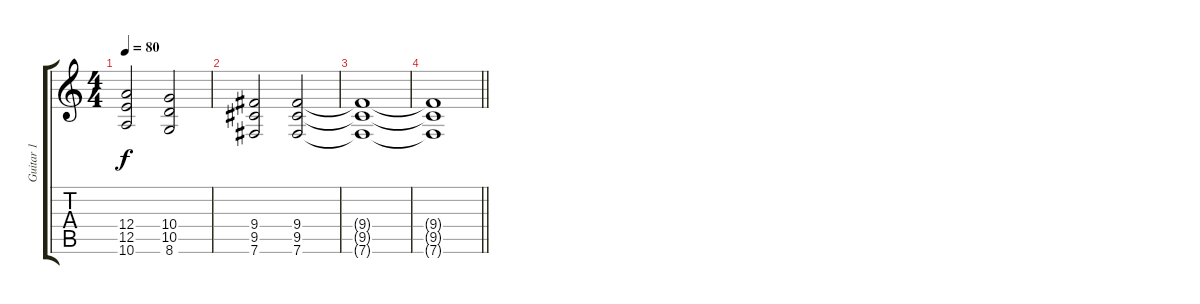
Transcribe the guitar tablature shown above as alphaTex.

\track ("Guitar 1" "Guitar 1") {instrument overdrivenguitar}
\staff {score tabs}
\tuning (B3 Gb3 D3 A2 E2 B1) {hide}
\ts (4 4)
\tempo 80
\clef g2
\ks c
(12.4 12.5 10.6).2{dy f} (10.4 10.5 8.6).2 |
(9.4 9.5 7.6).2 (9.4 9.5 7.6).2{volume 0} |
(9.4{t} 9.5{t} 7.6{t}).1 |
\barLineRight lightlight
(9.4{t} 9.5{t} 7.6{t}).1
